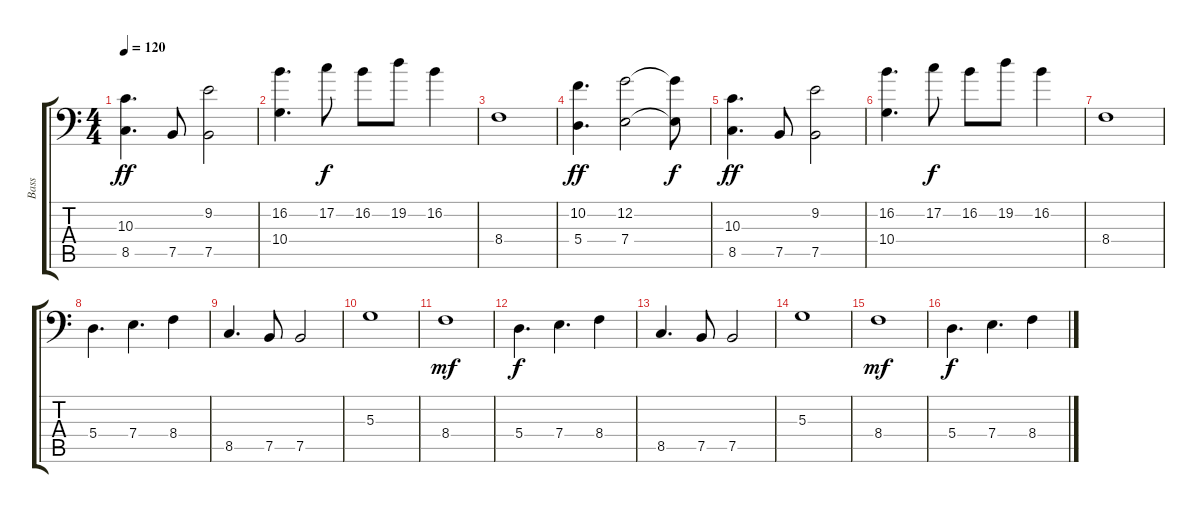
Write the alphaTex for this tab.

\track ("Bass" "Bass") {instrument electricbassfinger}
\staff {score tabs}
\tuning (C3 G2 D2 A1 E1 B0) {hide}
\ts (4 4)
\tempo 120
\clef f4
\ks c
(10.3 8.5).4{d dy ff} 7.5.8 (9.2 7.5).2 |
(16.2 10.4).4{d} 17.2.8{dy f} 16.2.8 19.2.8 16.2.4 |
8.4.1 |
(10.2 5.4).4{d dy ff} (12.2 7.4).2 (12.2{t} 7.4{t}).8{dy f} |
(10.3 8.5).4{d dy ff} 7.5.8 (9.2 7.5).2 |
(16.2 10.4).4{d} 17.2.8{dy f} 16.2.8 19.2.8 16.2.4 |
8.4.1 |
5.4.4{d} 7.4.4{d} 8.4.4 |
8.5.4{d} 7.5.8 7.5.2 |
5.3.1 |
8.4.1{dy mf} |
5.4.4{d dy f} 7.4.4{d} 8.4.4 |
8.5.4{d} 7.5.8 7.5.2 |
5.3.1 |
8.4.1{dy mf} |
5.4.4{d dy f} 7.4.4{d} 8.4.4
